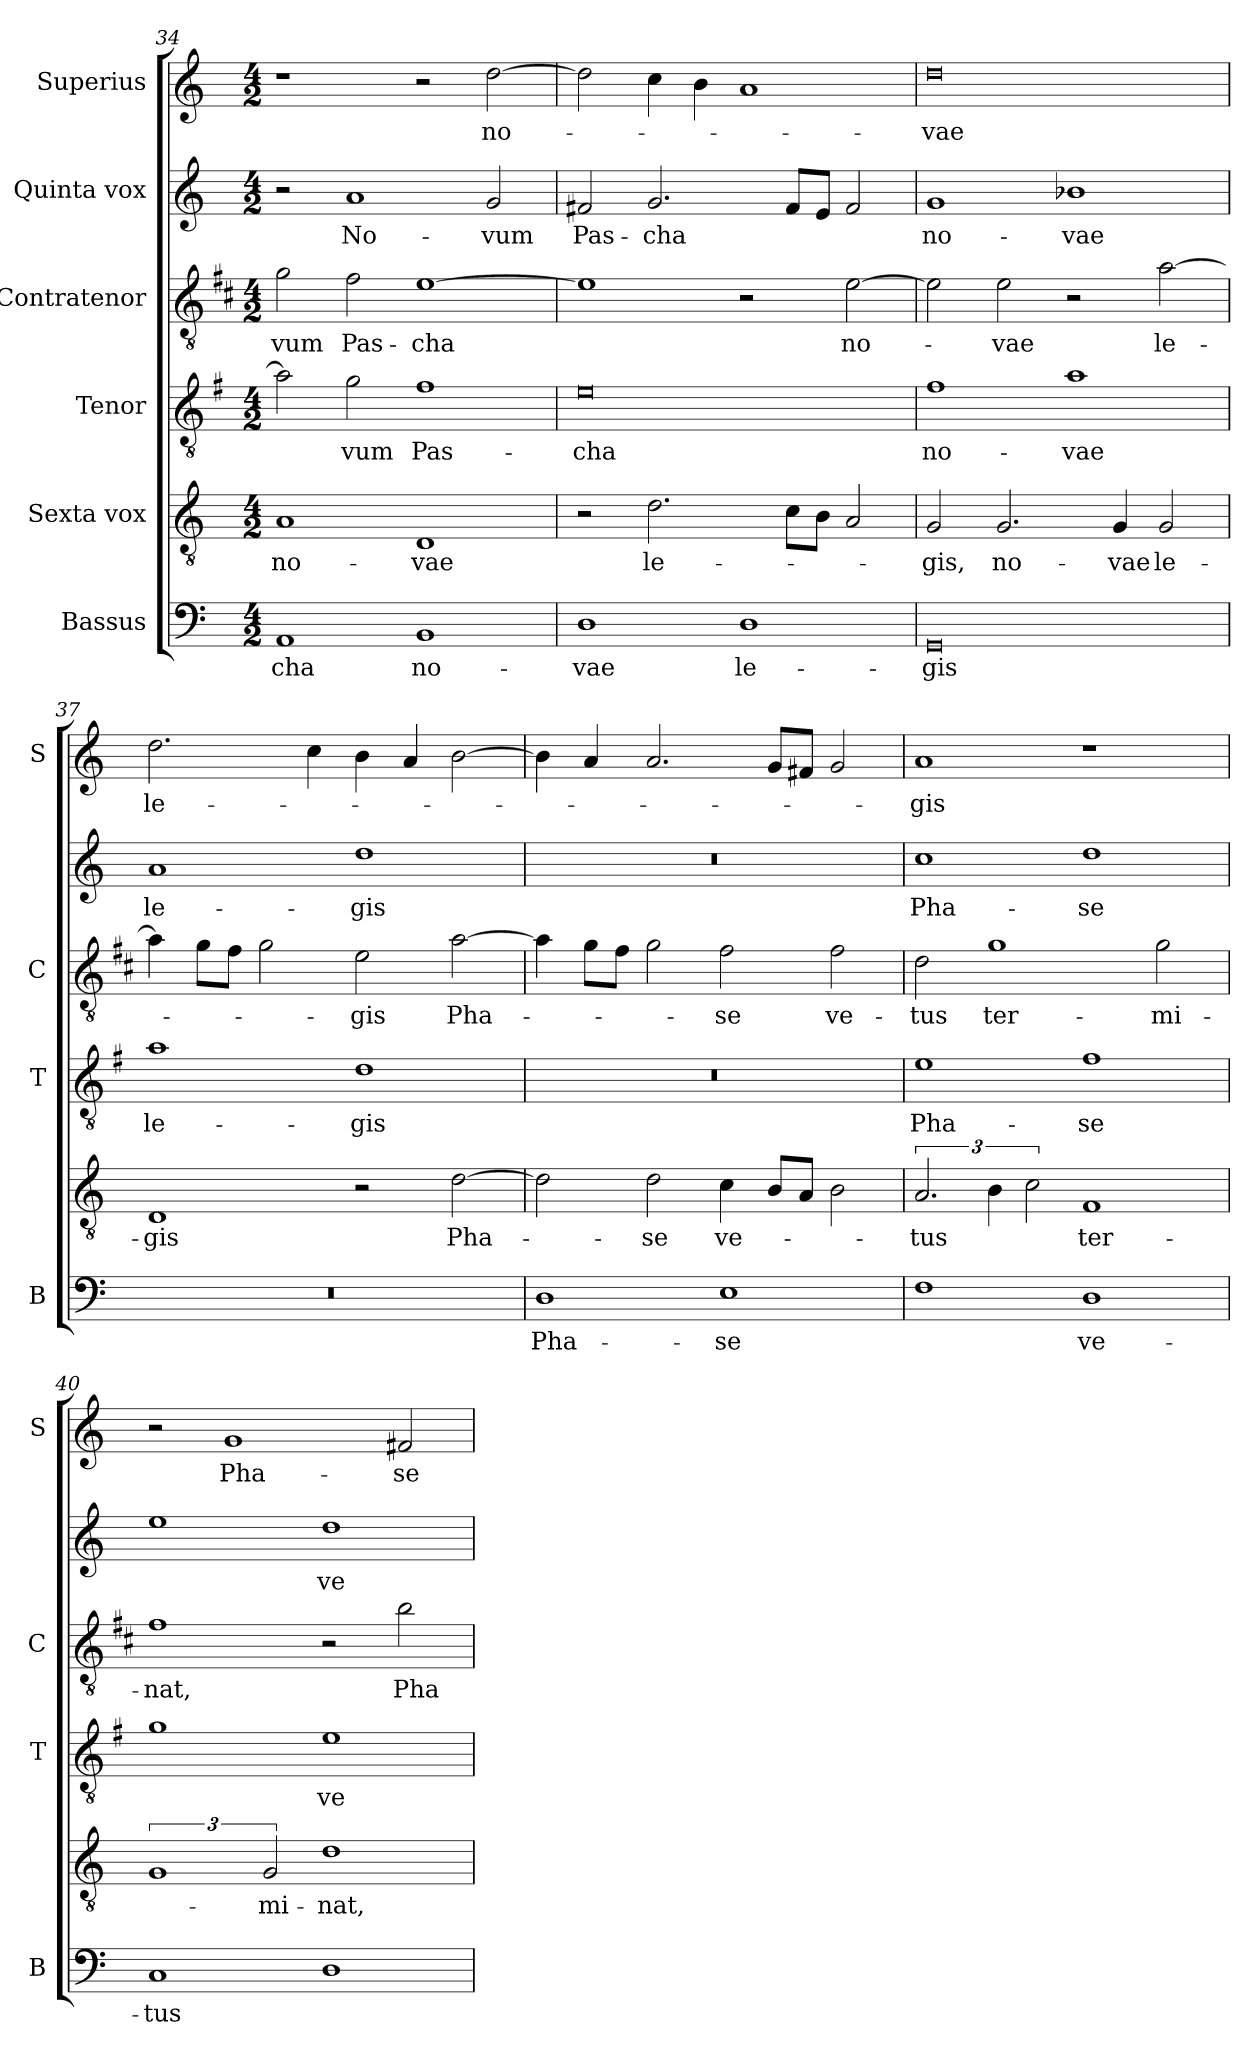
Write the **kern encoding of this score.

**kern	**text	**kern	**text	**kern	**text	**kern	**text	**kern	**text	**kern	**text
*part6	*part6	*part5	*part5	*part4	*part4	*part3	*part3	*part2	*part2	*part1	*part1
*staff6	*staff6	*staff5	*staff5	*staff4	*staff4	*staff3	*staff3	*staff2	*staff2	*staff1	*staff1
*I"Bassus	*	*I"Sexta vox	*	*I"Tenor	*	*I"Contratenor	*	*I"Quinta vox	*	*I"Superius	*
*I'B	*	*	*	*I'T	*	*I'C	*	*	*	*I'S	*
*clefF4	*	*clefGv2	*	*clefGv2	*	*clefGv2	*	*clefG2	*	*clefG2	*
*	*	*	*	*ITrd4c7	*	*ITrd1c2	*	*	*	*	*
*k[]	*	*k[]	*	*k[]	*	*k[]	*	*k[]	*	*k[]	*
*C:	*	*C:	*	*C:	*	*C:	*	*C:	*	*C:	*
*M4/2	*	*M4/2	*	*M4/2	*	*M4/2	*	*M4/2	*	*M4/2	*
=34	=34	=34	=34	=34	=34	=34	=34	=34	=34	=34	=34
!	!LO:LY:b	!	!LO:LY:b	!	!	!	!LO:LY:b	!	!	!	!
1AA	-cha	1A	no-	2d\]	.	2f\	-vum	2r	.	1r	.
!	!	!	!	!	!LO:LY:b	!	!LO:LY:b	!	!LO:LY:b	!	!
.	.	.	.	2c\	-vum	2e\	Pas-	1a	No-	.	.
!	!LO:LY:b	!	!LO:LY:b	!	!LO:LY:b	!	!LO:LY:b	!	!	!	!
1BB	no-	1D	-vae	1B	Pas-	[1d	-cha	.	.	2r	.
!	!	!	!	!	!	!	!	!	!LO:LY:b	!	!LO:LY:b
.	.	.	.	.	.	.	.	2g/	-vum	[2dd\	no-
=35	=35	=35	=35	=35	=35	=35	=35	=35	=35	=35	=35
!	!LO:LY:b	!	!	!	!LO:LY:b	!	!	!	!LO:LY:b	!	!
1D	-vae	2r	.	0A	-cha	1d]	.	2f#X/	Pas-	2dd\]	.
!	!	!	!LO:LY:b	!	!	!	!	!	!LO:LY:b	!	!
.	.	2.d\	le-	.	.	.	.	2.g/	-cha	4cc\	.
.	.	.	.	.	.	.	.	.	.	4b\	.
!	!LO:LY:b	!	!	!	!	!	!	!	!	!	!
1D	le-	.	.	.	.	2r	.	.	.	1a	.
.	.	8c\L	.	.	.	.	.	8f#/L	.	.	.
.	.	8B\J	.	.	.	.	.	8e/J	.	.	.
!	!	!	!	!	!	!	!LO:LY:b	!	!	!	!
.	.	2A/	.	.	.	[2d\	no-	2f#/	.	.	.
!!LO:LB:g=z
=36	=36	=36	=36	=36	=36	=36	=36	=36	=36	=36	=36
!	!LO:LY:b	!	!LO:LY:b	!	!LO:LY:b	!	!	!	!LO:LY:b	!	!LO:LY:b
0GG	-gis	2G/	-gis,	1B	no-	2d\]	.	1g	no-	0dd	-vae
!	!	!	!LO:LY:b	!	!	!	!LO:LY:b	!	!	!	!
.	.	2.G/	no-	.	.	2d\	-vae	.	.	.	.
!	!	!	!	!	!LO:LY:b	!	!	!	!LO:LY:b	!	!
.	.	.	.	1d	-vae	2r	.	1b-X	-vae	.	.
!	!	!	!LO:LY:b	!	!	!	!	!	!	!	!
.	.	4G/	-vae	.	.	.	.	.	.	.	.
!	!	!	!LO:LY:b	!	!	!	!LO:LY:b	!	!	!	!
.	.	2G/	le-	.	.	[2g\	le-	.	.	.	.
=37	=37	=37	=37	=37	=37	=37	=37	=37	=37	=37	=37
!	!	!	!LO:LY:b	!	!LO:LY:b	!	!	!	!LO:LY:b	!	!LO:LY:b
0r	.	1D	-gis	1d	le-	4g\]	.	1a	le-	2.dd\	le-
.	.	.	.	.	.	8f\L	.	.	.	.	.
.	.	.	.	.	.	8e\J	.	.	.	.	.
.	.	.	.	.	.	2f\	.	.	.	.	.
.	.	.	.	.	.	.	.	.	.	4cc\	.
!	!	!	!	!	!LO:LY:b	!	!LO:LY:b	!	!LO:LY:b	!	!
.	.	2r	.	1G	-gis	2d\	-gis	1dd	-gis	4b\	.
.	.	.	.	.	.	.	.	.	.	4a/	.
!	!	!	!LO:LY:b	!	!	!	!LO:LY:b	!	!	!	!
.	.	[2d\	Pha-	.	.	[2g\	Pha-	.	.	[2b\	.
=38	=38	=38	=38	=38	=38	=38	=38	=38	=38	=38	=38
!	!LO:LY:b	!	!	!	!	!	!	!	!	!	!
1D	Pha-	2d\]	.	0r	.	4g\]	.	0r	.	4b\]	.
.	.	.	.	.	.	8f\L	.	.	.	4a/	.
.	.	.	.	.	.	8e\J	.	.	.	.	.
!	!	!	!LO:LY:b	!	!	!	!	!	!	!	!
.	.	2d\	-se	.	.	2f\	.	.	.	2.a/	.
!	!LO:LY:b	!	!LO:LY:b	!	!	!	!LO:LY:b	!	!	!	!
1E	-se	4c\	ve-	.	.	2e\	-se	.	.	.	.
.	.	8B/L	.	.	.	.	.	.	.	8g/L	.
.	.	8A/J	.	.	.	.	.	.	.	8f#X/J	.
!	!	!	!	!	!	!	!LO:LY:b	!	!	!	!
.	.	2B\	.	.	.	2e\	ve-	.	.	2g/	.
=39	=39	=39	=39	=39	=39	=39	=39	=39	=39	=39	=39
!	!	!	!LO:LY:b	!	!LO:LY:b	!	!LO:LY:b	!	!LO:LY:b	!	!LO:LY:b
1F	.	3.A/	-tus	1A	Pha-	2c\	-tus	1cc	Pha-	1a	-gis
!	!	!	!	!	!	!	!LO:LY:b	!	!	!	!
.	.	6B\	.	.	.	1f	ter-	.	.	.	.
.	.	3c\	.	.	.	.	.	.	.	.	.
!	!LO:LY:b	!	!LO:LY:b	!	!LO:LY:b	!	!	!	!LO:LY:b	!	!
1D	ve-	1F	ter-	1B	-se	.	.	1dd	-se	1r	.
!	!	!	!	!	!	!	!LO:LY:b	!	!	!	!
.	.	.	.	.	.	2f\	-mi-	.	.	.	.
=40	=40	=40	=40	=40	=40	=40	=40	=40	=40	=40	=40
!	!LO:LY:b	!	!	!	!	!	!LO:LY:b	!	!	!	!
1C	-tus	3%2G	.	1c	.	1e	-nat,	1ee	.	2r	.
!	!	!	!	!	!	!	!	!	!	!	!LO:LY:b
.	.	.	.	.	.	.	.	.	.	1g	Pha-
!	!	!	!LO:LY:b	!	!	!	!	!	!	!	!
.	.	3G/	-mi-	.	.	.	.	.	.	.	.
!	!	!	!LO:LY:b	!	!LO:LY:b	!	!	!	!LO:LY:b	!	!
1D	.	1d	-nat,	1A	ve-	2r	.	1dd	ve-	.	.
!	!	!	!	!	!	!	!LO:LY:b	!	!	!	!LO:LY:b
.	.	.	.	.	.	2a\	Pha-	.	.	2f#X/	-se
=	=	=	=	=	=	=	=	=	=	=	=
*-	*-	*-	*-	*-	*-	*-	*-	*-	*-	*-	*-
